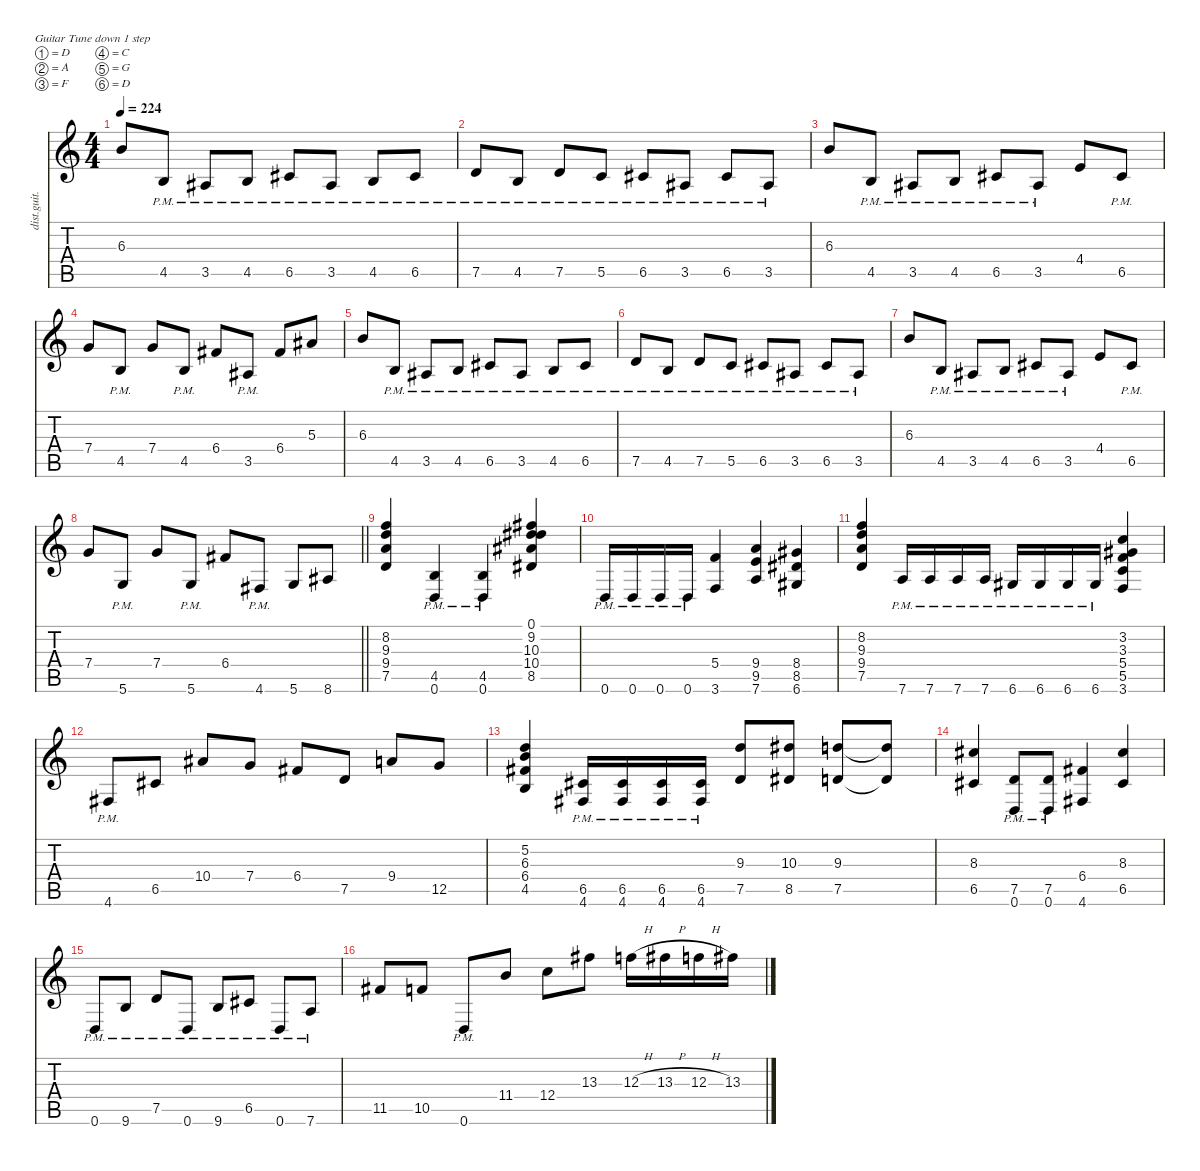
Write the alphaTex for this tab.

\defaultSystemsLayout 4
\hideDynamics
\bracketExtendMode nobrackets
\otherSystemsTrackNameOrientation horizontal
\track ("Christian Muenzner" "dist.guit.") {instrument distortionguitar}
\staff {score tabs}
\tuning (D4 A3 F3 C3 G2 D2)
\ts (4 4)
\tempo 224
\clef g2
\ks c
6.3.8{dy f beam Up} 4.5{pm}.8{beam Up} 3.5{pm acc #}.8{beam Up} 4.5{pm}.8{beam Up} 6.5{pm acc #}.8{beam Up} 3.5{pm acc #}.8{beam Up} 4.5{pm}.8{beam Up} 6.5{pm acc #}.8{beam Up} |
7.5{pm}.8{beam Up} 4.5{pm}.8{beam Up} 7.5{pm}.8{beam Up} 5.5{pm}.8{beam Up} 6.5{pm acc #}.8{beam Up} 3.5{pm acc #}.8{beam Up} 6.5{pm acc #}.8{beam Up} 3.5{pm acc #}.8{beam Up} |
6.3.8{beam Up} 4.5{pm}.8{beam Up} 3.5{pm acc #}.8{beam Up} 4.5{pm}.8{beam Up} 6.5{pm acc #}.8{beam Up} 3.5{pm acc #}.8{beam Up} 4.4.8{beam Up} 6.5{pm acc #}.8{beam Up} |
7.4.8{beam Up} 4.5{pm}.8{beam Up} 7.4.8{beam Up} 4.5{pm}.8{beam Up} 6.4{acc #}.8{beam Up} 3.5{pm acc #}.8{beam Up} 6.4{acc #}.8{beam Up} 5.3{acc #}.8{beam Up} |
6.3.8{beam Up} 4.5{pm}.8{beam Up} 3.5{pm acc #}.8{beam Up} 4.5{pm}.8{beam Up} 6.5{pm acc #}.8{beam Up} 3.5{pm acc #}.8{beam Up} 4.5{pm}.8{beam Up} 6.5{pm acc #}.8{beam Up} |
7.5{pm}.8{beam Up} 4.5{pm}.8{beam Up} 7.5{pm}.8{beam Up} 5.5{pm}.8{beam Up} 6.5{pm acc #}.8{beam Up} 3.5{pm acc #}.8{beam Up} 6.5{pm acc #}.8{beam Up} 3.5{pm acc #}.8{beam Up} |
6.3.8{beam Up} 4.5{pm}.8{beam Up} 3.5{pm acc #}.8{beam Up} 4.5{pm}.8{beam Up} 6.5{pm acc #}.8{beam Up} 3.5{pm acc #}.8{beam Up} 4.4.8{beam Up} 6.5{pm acc #}.8{beam Up} |
\barLineRight lightlight
7.4.8{beam Up} 5.6{pm}.8{beam Up} 7.4.8{beam Up} 5.6{pm}.8{beam Up} 6.4{acc #}.8{beam Up} 4.6{pm acc #}.8{beam Up} 5.6.8{beam Up} 8.6{acc #}.8{beam Up} |
(8.2 9.3 9.4 7.5).4{beam Up} (4.5{pm} 0.6{pm}).4{beam Up} (4.5{pm} 0.6{pm}).4{beam Up} (0.1 9.2{acc #} 10.3{acc #} 10.4{acc #} 8.5{acc #}).4{beam Up} |
0.6{pm}.16{beam Up} 0.6{pm}.16{beam Up} 0.6{pm}.16{beam Up} 0.6{pm}.16{beam Up} (5.4 3.6).4{beam Up} (9.4 9.5 7.6).4{beam Up} (8.4{acc #} 8.5{acc #} 6.6{acc #}).4{beam Up} |
(8.2 9.3 9.4 7.5).4{beam Up} 7.6{pm}.16{beam Up} 7.6{pm}.16{beam Up} 7.6{pm}.16{beam Up} 7.6{pm}.16{beam Up} 6.6{pm acc #}.16{beam Up} 6.6{pm acc #}.16{beam Up} 6.6{pm acc #}.16{beam Up} 6.6{pm acc #}.16{beam Up} (3.2 3.3{acc #} 5.4 5.5 3.6).4{beam Up} |
4.6{pm acc #}.8{beam Up} 6.5{acc #}.8{beam Up} 10.4{acc #}.8{beam Up} 7.4.8{beam Up} 6.4{acc #}.8{beam Up} 7.5.8{beam Up} 9.4.8{beam Up} 12.5.8{beam Up} |
(5.2 6.3 6.4{acc #} 4.5).4{beam Up} (6.5{pm acc #} 4.6{pm acc #}).16{beam Up} (6.5{pm acc #} 4.6{pm acc #}).16{beam Up} (6.5{pm acc #} 4.6{pm acc #}).16{beam Up} (6.5{pm acc #} 4.6{pm acc #}).16{beam Up} (9.3 7.5).8{beam Up} (10.3{acc #} 8.5{acc #}).8{beam Up} (9.3 7.5).8{beam Up} (9.3{t} 7.5{t}).8{beam Up} |
(8.3{acc #} 6.5{acc #}).4{beam Up} (7.5{pm} 0.6{pm}).8{beam Up} (7.5{pm} 0.6{pm}).8{beam Up} (6.4{acc #} 4.6{acc #}).4{beam Up} (8.3{acc #} 6.5{acc #}).4{beam Up} |
0.6{pm}.8{beam Up} 9.6{pm}.8{beam Up} 7.5{pm}.8{beam Up} 0.6{pm}.8{beam Up} 9.6{pm}.8{beam Up} 6.5{pm acc #}.8{beam Up} 0.6{pm}.8{beam Up} 7.6{pm}.8{beam Up} |
11.5{acc #}.8{beam Up} 10.5.8{beam Up} 0.6{pm}.8{beam Up} 11.4.8{beam Up} 12.4.8{beam Down} 13.3{acc #}.8{beam Down} 12.3{h}.16{beam Down} 13.3{h acc #}.16{beam Down} 12.3{h}.16{beam Down} 13.3{acc #}.16{beam Down}
